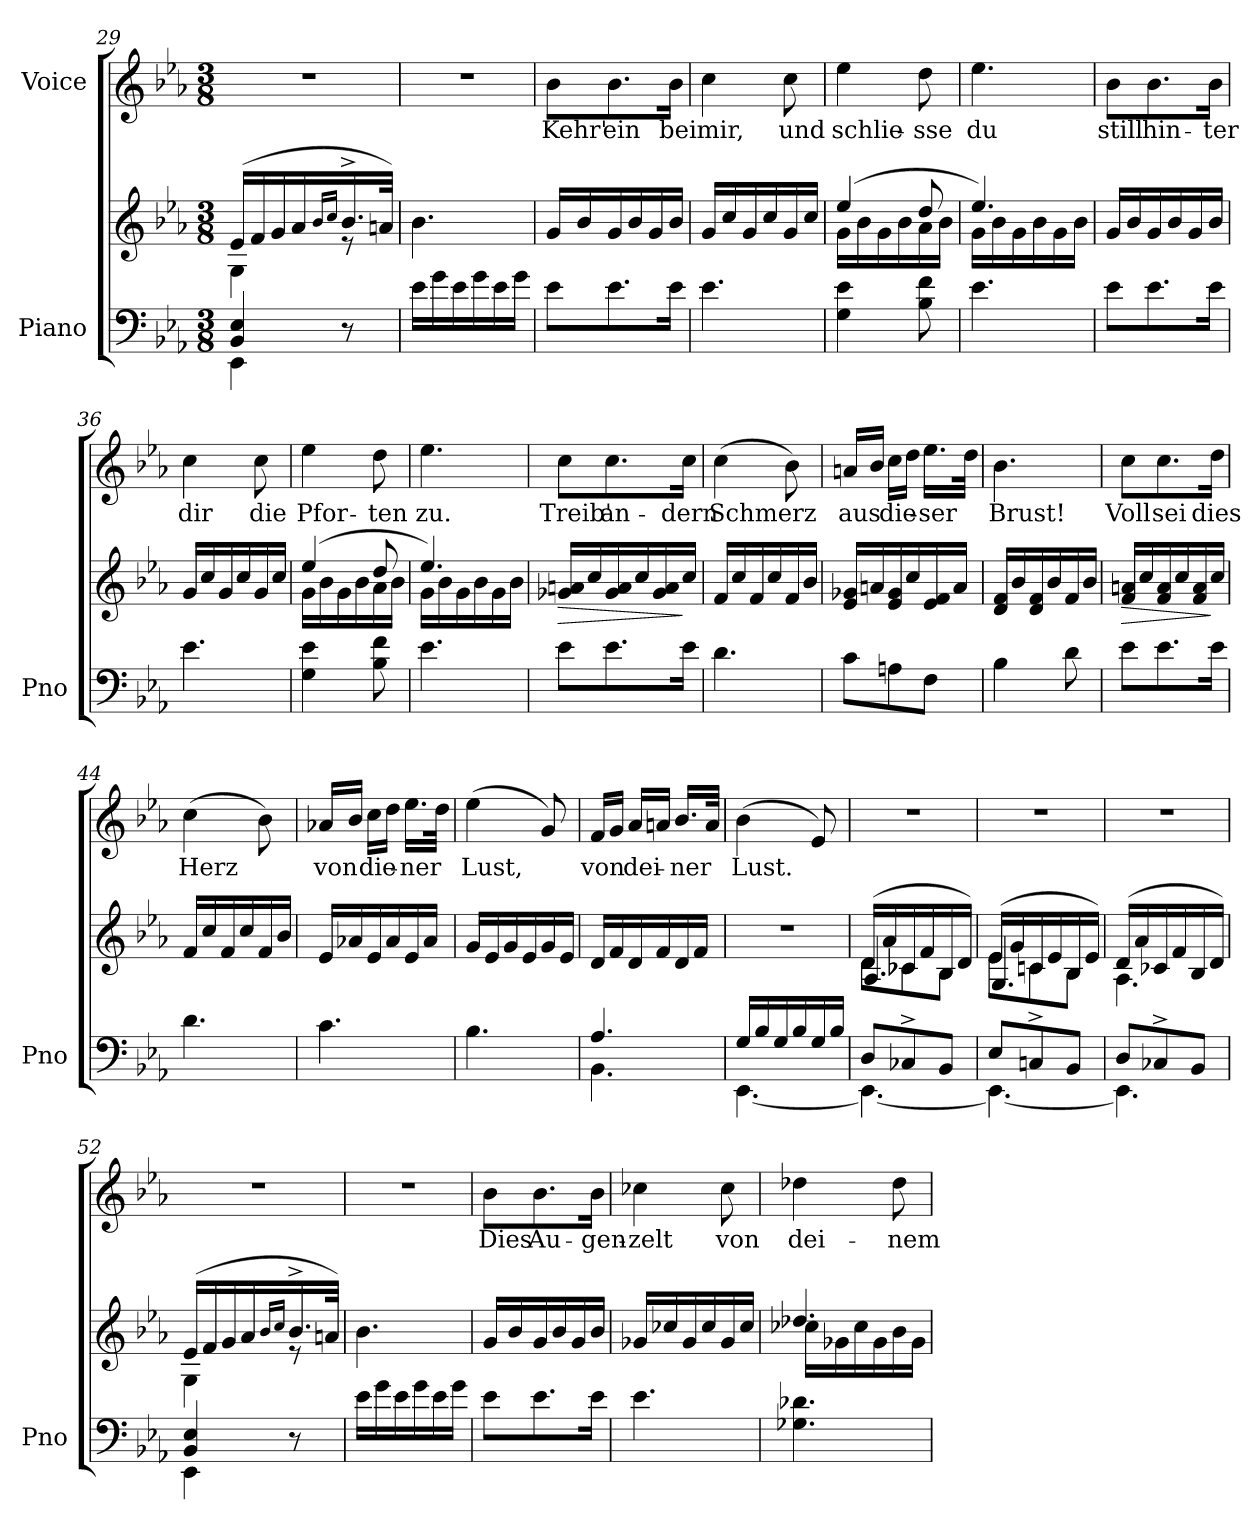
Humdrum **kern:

**kern	**kern	**dynam	**kern	**text
*part2	*part2	*part2	*part1	*part1
*staff3	*staff2	*staff2/3	*staff1	*staff1
*I"Piano	*	*	*I"Voice	*
*I'Pno	*	*	*	*
*clefF4	*clefG2	*	*clefG2	*
*k[b-e-a-]	*k[b-e-a-]	*	*k[b-e-a-]	*
*M3/8	*M3/8	*	*M3/8	*
=29	=29	=29	=29	=29
*^	*^	*	*	*
4BB-/ 4E-/	4EE-\	(>16e-/LL	4G\	.	4.r	.
.	.	16f/	.	.	.	.
.	.	16g/	.	.	.	.
.	.	16a-/	.	.	.	.
.	.	16qb-/LL	.	.	.	.
.	.	16qcc/JJ	.	.	.	.
8r	8rBByy	16.b-^/	8re	.	.	.
.	.	32an/JJk)	.	.	.	.
*v	*v	*	*	*	*	*
*	*v	*v	*	*	*
!!LO:LB:g=z
=30	=30	=30	=30	=30
16e-\LL	4.b-\	.	4.r	.
16g\	.	.	.	.
16e-\	.	.	.	.
16g\	.	.	.	.
16e-\	.	.	.	.
16g\JJ	.	.	.	.
=31	=31	=31	=31	=31
!	!	!	!	!LO:LY:b
8e-\L	16g/LL	.	8b-\L	Kehr'
.	16b-/	.	.	.
!	!	!	!	!LO:LY:b
8.e-\	16g/	.	8.b-\	ein
.	16b-/	.	.	.
.	16g/	.	.	.
!	!	!	!	!LO:LY:b
16e-\Jk	16b-/JJ	.	16b-\Jk	bei
=32	=32	=32	=32	=32
!	!	!	!	!LO:LY:b
4.e-\	16g/LL	.	4cc\	mir,
.	16cc/	.	.	.
.	16g/	.	.	.
.	16cc/	.	.	.
!	!	!	!	!LO:LY:b
.	16g/	.	8cc\	und
.	16cc/JJ	.	.	.
=33	=33	=33	=33	=33
*	*^	*	*	*
!	!	!	!	!	!LO:LY:b
4G\ 4e-\	(>4ee-/	16g\LL	.	4ee-\	schlie-
.	.	16b-\	.	.	.
.	.	16g\	.	.	.
.	.	16b-\	.	.	.
!	!	!	!	!	!LO:LY:b
8B-\ 8f\	8dd/	16a-\	.	8dd\	-sse
.	.	16b-\JJ	.	.	.
=34	=34	=34	=34	=34	=34
!	!	!	!	!	!LO:LY:b
4.e-\	4.ee-/)	16g\LL	.	4.ee-\	du
.	.	16b-\	.	.	.
.	.	16g\	.	.	.
.	.	16b-\	.	.	.
.	.	16g\	.	.	.
.	.	16b-\JJ	.	.	.
=35	=35	=35	=35	=35	=35
!	!	!	!	!	!LO:LY:b
*	*v	*v	*	*	*
8e-\L	16g/LL	.	8b-\L	still
.	16b-/	.	.	.
!	!	!	!	!LO:LY:b
8.e-\	16g/	.	8.b-\	hin-
.	16b-/	.	.	.
.	16g/	.	.	.
!	!	!	!	!LO:LY:b
16e-\Jk	16b-/JJ	.	16b-\Jk	-ter
!!LO:LB:g=z
=36	=36	=36	=36	=36
!	!	!	!	!LO:LY:b
4.e-\	16g/LL	.	4cc\	dir
.	16cc/	.	.	.
.	16g/	.	.	.
.	16cc/	.	.	.
!	!	!	!	!LO:LY:b
.	16g/	.	8cc\	die
.	16cc/JJ	.	.	.
=37	=37	=37	=37	=37
*	*^	*	*	*
!	!	!	!	!	!LO:LY:b
4G\ 4e-\	(>4ee-/	16g\LL	.	4ee-\	Pfor-
.	.	16b-\	.	.	.
.	.	16g\	.	.	.
.	.	16b-\	.	.	.
!	!	!	!	!	!LO:LY:b
8B-\ 8f\	8dd/	16a-\	.	8dd\	-ten
.	.	16b-\JJ	.	.	.
=38	=38	=38	=38	=38	=38
!	!	!	!	!	!LO:LY:b
4.e-\	4.ee-/)	16g\LL	.	4.ee-\	zu.
.	.	16b-\	.	.	.
.	.	16g\	.	.	.
.	.	16b-\	.	.	.
.	.	16g\	.	.	.
.	.	16b-\JJ	.	.	.
=39	=39	=39	=39	=39	=39
!	!	!	!LO:HP:b	!	!LO:LY:b
*	*v	*v	*	*	*
8e-\L	16g-X/ 16an/LL	>	8cc\L	Treib'
.	16cc/	.	.	.
!	!	!	!	!LO:LY:b
8.e-\	16g-/ 16a/	.	8.cc\	an-
.	16cc/	.	.	.
.	16g-/ 16a/	.	.	.
!	!	!	!	!LO:LY:b
16e-\Jk	16cc/JJ	]	16cc\Jk	-dern
=40	=40	=40	=40	=40
!	!	!	!	!LO:LY:b
4.d\	16f/LL	.	(>4cc\	Schmerz
.	16cc/	.	.	.
.	16f/	.	.	.
.	16cc/	.	.	.
.	16f/	.	8b-\)	.
.	16b-/JJ	.	.	.
=41	=41	=41	=41	=41
!	!	!	!	!LO:LY:b
8c\L	16e-/ 16g-X/LL	.	16an/LL	aus
.	16an/	.	16b-/JJ	.
!	!	!	!	!LO:LY:b
8An\	16e-/ 16g-/	.	16cc\LL	die-
.	16cc/	.	16dd\JJ	.
!	!	!	!	!LO:LY:b
8F\J	16e-/ 16f/	.	16.ee-\LL	ser
.	16a/JJ	.	.	.
.	.	.	32dd\JJk	.
!!LO:LB:g=z
=42	=42	=42	=42	=42
!	!	!	!	!LO:LY:b
4B-\	16d/ 16f/LL	.	4.b-\	Brust!
.	16b-/	.	.	.
.	16d/ 16f/	.	.	.
.	16b-/	.	.	.
8d\	16f/	.	.	.
.	16b-/JJ	.	.	.
=43	=43	=43	=43	=43
!	!	!LO:HP:b	!	!LO:LY:b
8e-\L	16f/ 16an/LL	>	8cc\L	Voll
.	16cc/	.	.	.
!	!	!	!	!LO:LY:b
8.e-\	16f/ 16a/	.	8.cc\	sei
.	16cc/	.	.	.
.	16f/ 16a/	.	.	.
!	!	!	!	!LO:LY:b
16e-\Jk	16cc/JJ	]	16dd\Jk	dies
=44	=44	=44	=44	=44
!	!	!	!	!LO:LY:b
4.d\	16f/LL	.	(>4cc\	Herz
.	16cc/	.	.	.
.	16f/	.	.	.
.	16cc/	.	.	.
.	16f/	.	8b-\)	.
.	16b-/JJ	.	.	.
=45	=45	=45	=45	=45
!	!	!	!	!LO:LY:b
4.c\	16e-/LL	.	16a-X/LL	von
.	16a-X/	.	16b-/JJ	.
!	!	!	!	!LO:LY:b
.	16e-/	.	16cc\LL	die-
.	16a-/	.	16dd\JJ	.
!	!	!	!	!LO:LY:b
.	16e-/	.	16.ee-\LL	-ner
.	16a-/JJ	.	.	.
.	.	.	32dd\JJk	.
=46	=46	=46	=46	=46
!	!	!	!	!LO:LY:b
4.B-\	16g/LL	.	(>4ee-\	Lust,
.	16e-/	.	.	.
.	16g/	.	.	.
.	16e-/	.	.	.
.	16g/	.	8g/)	.
.	16e-/JJ	.	.	.
=47	=47	=47	=47	=47
*^	*	*	*	*
!	!	!	!	!	!LO:LY:b
4.A-/	4.BB-\	16d/LL	.	16f/LL	von
.	.	16f/	.	16g/JJ	.
!	!	!	!	!	!LO:LY:b
.	.	16d/	.	16a-/LL	dei-
.	.	16f/	.	16an/JJ	.
!	!	!	!	!	!LO:LY:b
.	.	16d/	.	16.b-/LL	-ner
.	.	16f/JJ	.	.	.
.	.	.	.	32a/JJk	.
!!LO:PB:g=z
=48	=48	=48	=48	=48	=48
!	!	!	!	!	!LO:LY:b
16G/LL	[4.EE-\	4.r	.	(>4b-\	Lust.
16B-/	.	.	.	.	.
16G/	.	.	.	.	.
16B-/	.	.	.	.	.
16G/	.	.	.	8e-/)	.
16B-/JJ	.	.	.	.	.
=49	=49	=49	=49	=49	=49
*	*	*^	*	*	*
*	*	*	*^	*	*	*
8D/L	4.EE-\_	(>16d/LL	8d\L	4.A-/	.	4.r	.
.	.	16a-/	.	.	.	.	.
8C-X^/	.	16c-X/	8c-\	.	.	.	.
.	.	16f/	.	.	.	.	.
8BB-/J	.	16B-/	8B-\J	.	.	.	.
.	.	16d/JJ)	.	.	.	.	.
=50	=50	=50	=50	=50	=50	=50	=50
8E-/L	4.EE-\_	(>16e-/LL	8e-\L	4.G/	.	4.r	.
.	.	16g/	.	.	.	.	.
8Cn^/	.	16c/	8cn\	.	.	.	.
.	.	16e-/	.	.	.	.	.
8BB-/J	.	16B-/	8B-\J	.	.	.	.
.	.	16e-/JJ)	.	.	.	.	.
*	*	*	*v	*v	*	*	*
=51	=51	=51	=51	=51	=51	=51
8D/L	4.EE-\]	(>16d/LL	4.A-\	.	4.r	.
.	.	16a-/	.	.	.	.
8C-X^/	.	16c-X/	.	.	.	.
.	.	16f/	.	.	.	.
8BB-/J	.	16B-/	.	.	.	.
.	.	16d/JJ)	.	.	.	.
=52	=52	=52	=52	=52	=52	=52
4BB-/ 4E-/	4EE-\	(>16e-/LL	4G\	.	4.r	.
.	.	16f/	.	.	.	.
.	.	16g/	.	.	.	.
.	.	16a-/	.	.	.	.
.	.	16qb-/LL	.	.	.	.
.	.	16qcc/JJ	.	.	.	.
8r	8rBByy	16.b-^/	8re	.	.	.
.	.	32an/JJk)	.	.	.	.
*v	*v	*	*	*	*	*
*	*v	*v	*	*	*
!!LO:PB:g=z
=53	=53	=53	=53	=53
16e-\LL	4.b-\	.	4.r	.
16g\	.	.	.	.
16e-\	.	.	.	.
16g\	.	.	.	.
16e-\	.	.	.	.
16g\JJ	.	.	.	.
=54	=54	=54	=54	=54
!	!	!	!	!LO:LY:b
8e-\L	16g/LL	.	8b-\L	Dies
.	16b-/	.	.	.
!	!	!	!	!LO:LY:b
8.e-\	16g/	.	8.b-\	Au-
.	16b-/	.	.	.
.	16g/	.	.	.
!	!	!	!	!LO:LY:b
16e-\Jk	16b-/JJ	.	16b-\Jk	-gen-
=55	=55	=55	=55	=55
!	!	!	!	!LO:LY:b
4.e-\	16g-X/LL	.	4cc-X\	-zelt
.	16cc-X/	.	.	.
.	16g-/	.	.	.
.	16cc-/	.	.	.
!	!	!	!	!LO:LY:b
.	16g-/	.	8cc-\	von
.	16cc-/JJ	.	.	.
=56	=56	=56	=56	=56
*	*^	*	*	*
!	!	!	!	!	!LO:LY:b
4.G-X\ 4.d-X\	4.dd-X/	16cc-X\LL	.	4dd-X\	dei-
.	.	16g-X\	.	.	.
.	.	16cc-\	.	.	.
.	.	16g-\	.	.	.
!	!	!	!	!	!LO:LY:b
.	.	16b-\	.	8dd-\	-nem
.	.	16g-\JJ	.	.	.
*	*v	*v	*	*	*
=	=	=	=	=
*-	*-	*-	*-	*-
